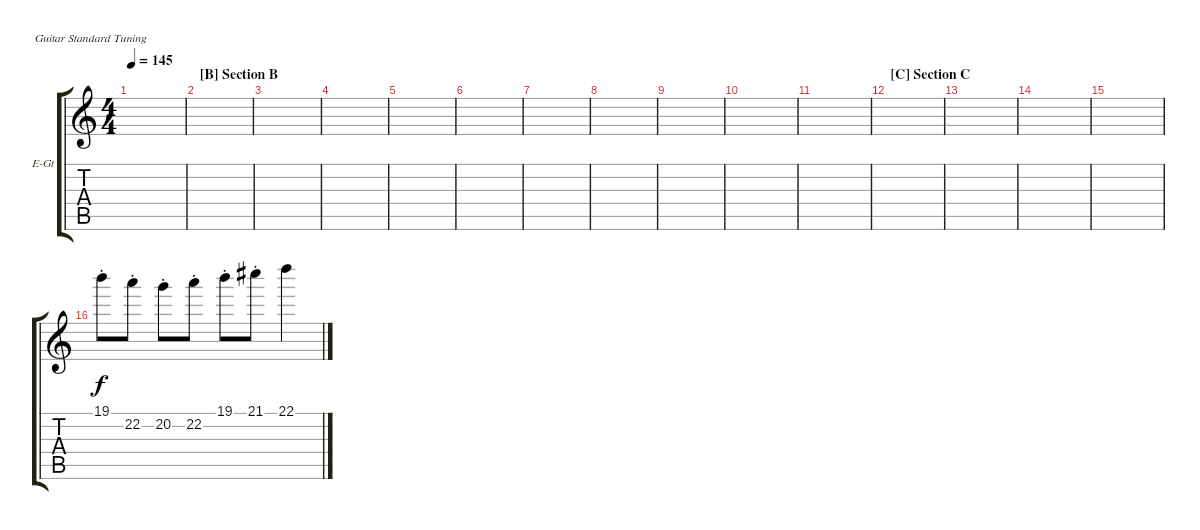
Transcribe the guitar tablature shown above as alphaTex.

\defaultSystemsLayout 4
\bracketExtendMode groupsimilarinstruments
\firstSystemTrackNameOrientation horizontal
\otherSystemsTrackNameOrientation horizontal
\track ("Flutes" "E-Gt") {instrument electricguitarclean}
\staff {score tabs}
\tuning (E4 B3 G3 D3 A2 E2)
\ts (4 4)
\tempo 145
\clef g2
\scale
0.333333
\ks c
|
\section ("B" "Section B")
\scale
0.333333 |
\scale
0.333333 |
\scale
0.333333 |
\scale
0.333333 |
\scale
0.333333 |
\scale
0.333333 |
\scale
0.333333 |
\scale
0.333333 |
\scale
0.333333 |
\scale
0.333333 |
\section ("C" "Section C")
\scale
0.333333 |
\scale
0.333333 |
\scale
0.333333 |
\scale
0.333333 |
\scale
0.333333 19.1{st}.8 22.2{st}.8 20.2{st}.8 22.2{st}.8 19.1{st}.8 21.1{st}.8 22.1.4
